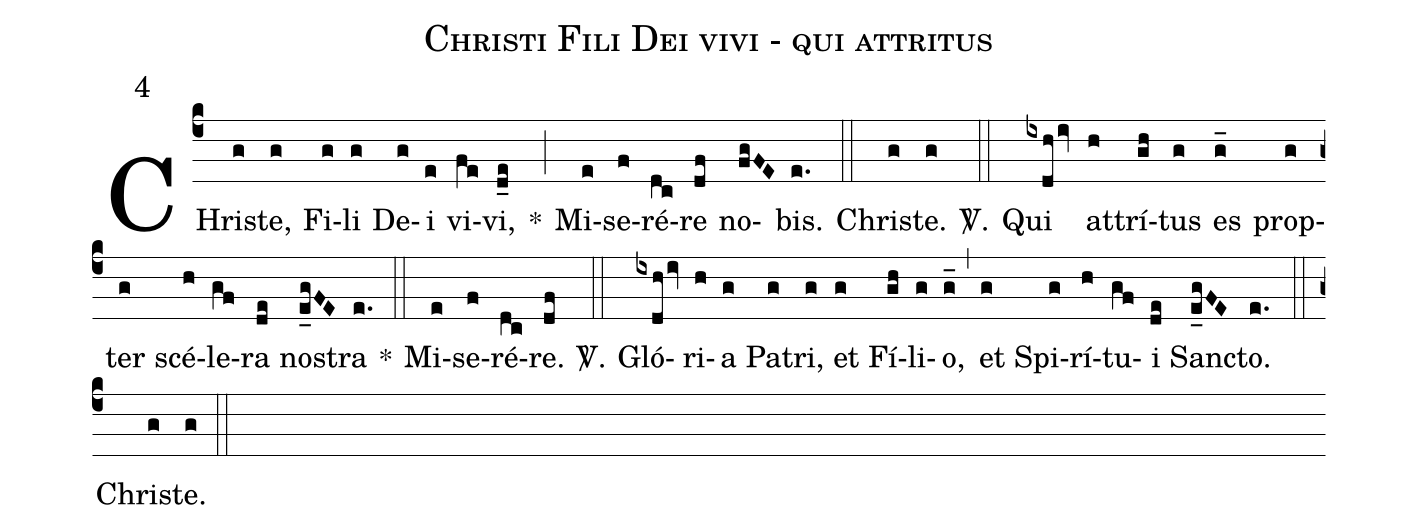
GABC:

name: Christi Fili Dei vivi - qui attritus;
mode: 4;
%%
(c4)
CHri(g)ste,(g) Fi(g)li(g) De(g)i(e) vi(fe)vi,(d_e) *(;)
Mi(e)se(f)ré(dc)re(df) no(fgFE)bis.(e.) (::)
Chri(g)ste.(g) <sp>V/</sp>.(::)
Qui(ixdh/iv) at(h)trí(gh)tus(g) es(g_) prop(g)ter(g) scé(h)le(gf)ra(de) nos(e_gFE)tra(e.) *(::)
Mi(e)se(f)ré(dc)re.(df) <sp>V/</sp>.(::)
Gló(ixdh/iv)ri(h)a(g) Pa(g)tri,(g) et(g) Fí(gh)li(g)o,(g_) (,)
et(g) Spi(g)rí(h)tu(gf)i(de) San(e_gFE)cto.(e.) (::)
Chri(g)ste.(g) (::)
